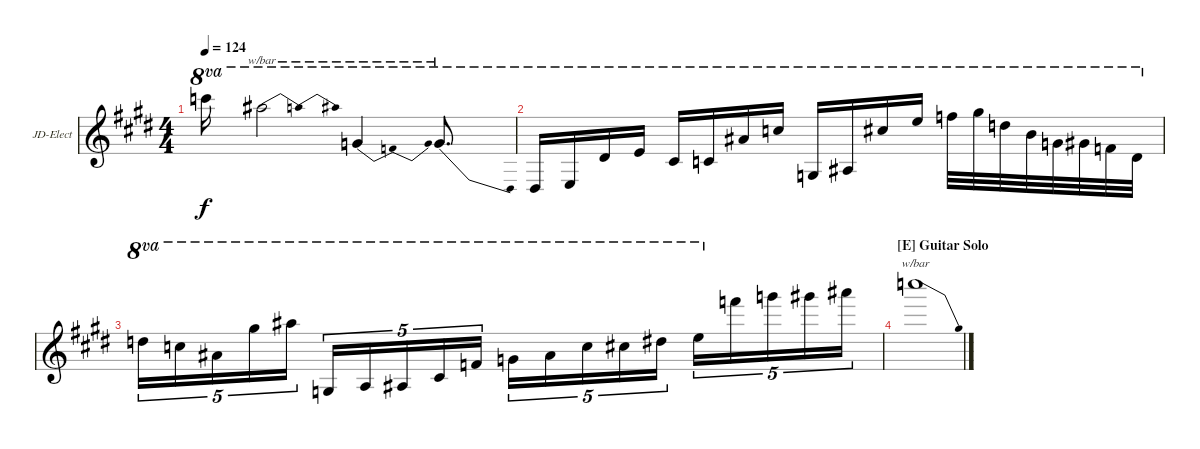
\defaultSystemsLayout 4
\bracketExtendMode groupsimilarinstruments
\firstSystemTrackNameOrientation horizontal
\otherSystemsTrackNameOrientation horizontal
\track ("Jordan Rudess Elec.Gtr" "JD-Elect") {instrument lead5charang}
\staff {score}
\tuning (C4 G3 Eb3 Bb2 F2 C2)
\displaytranspose 12
\ts (4 4)
\tempo 124
\clef g2
\ks e
29.2.16{ot 8va dy f} 27.2.2{tbe (dip default 11.4 0 18.599999999999998 -2 26.4 -2 31.2 0) ot 8va} 16.3.4{tbe (dip default 39.6 0 43.8 -4 53.4 -4 58.8 0) ot 8va} 16.3.8{d tbe (dive default 28.799999999999997 0 59.4 -32) ot 8va} |
0.3.16{ot 8va} 1.3.16{ot 8va} 3.1.16{ot 8va} 4.1.16{ot 8va} 6.2.16{ot 8va} 0.1.16{ot 8va} 10.1.16{ot 8va} 12.1.16{ot 8va} 0.2.16{ot 8va} 3.2.16{ot 8va} 13.1.16{ot 8va} 16.1.16{ot 8va} 17.1.32{ot 8va} 20.1.32{ot 8va} 19.2.32{ot 8va} 20.3.32{ot 8va} 21.4.32{ot 8va} 22.4.32{ot 8va} 24.5.32{ot 8va} 22.5.32{ot 8va} |
23.3.16{tu (5 4) ot 8va} 21.3.16{tu (5 4) ot 8va} 19.3.16{tu (5 4) ot 8va} 20.1.16{tu (5 4) ot 8va} 22.1.16{tu (5 4) ot 8va} 0.2.16{tu (5 4) ot 8va} 2.2.16{tu (5 4) ot 8va} 3.2.16{tu (5 4) ot 8va} 1.1.16{tu (5 4) ot 8va} 5.1.16{tu (5 4) ot 8va} 7.1.16{tu (5 4) ot 8va} 10.1.16{tu (5 4) ot 8va} 12.1.16{tu (5 4) ot 8va} 13.1.16{tu (5 4) ot 8va} 15.1.16{tu (5 4) ot 8va} 16.1.16{tu (5 4) ot 8va} 17.1.16{tu (5 4)} 19.1.16{tu (5 4)} 20.1.16{tu (5 4)} 22.1.16{tu (5 4)} |
\section ("E" "Guitar Solo")
24.1.1{tbe (dive default 23.4 0 59.4 -32)}
